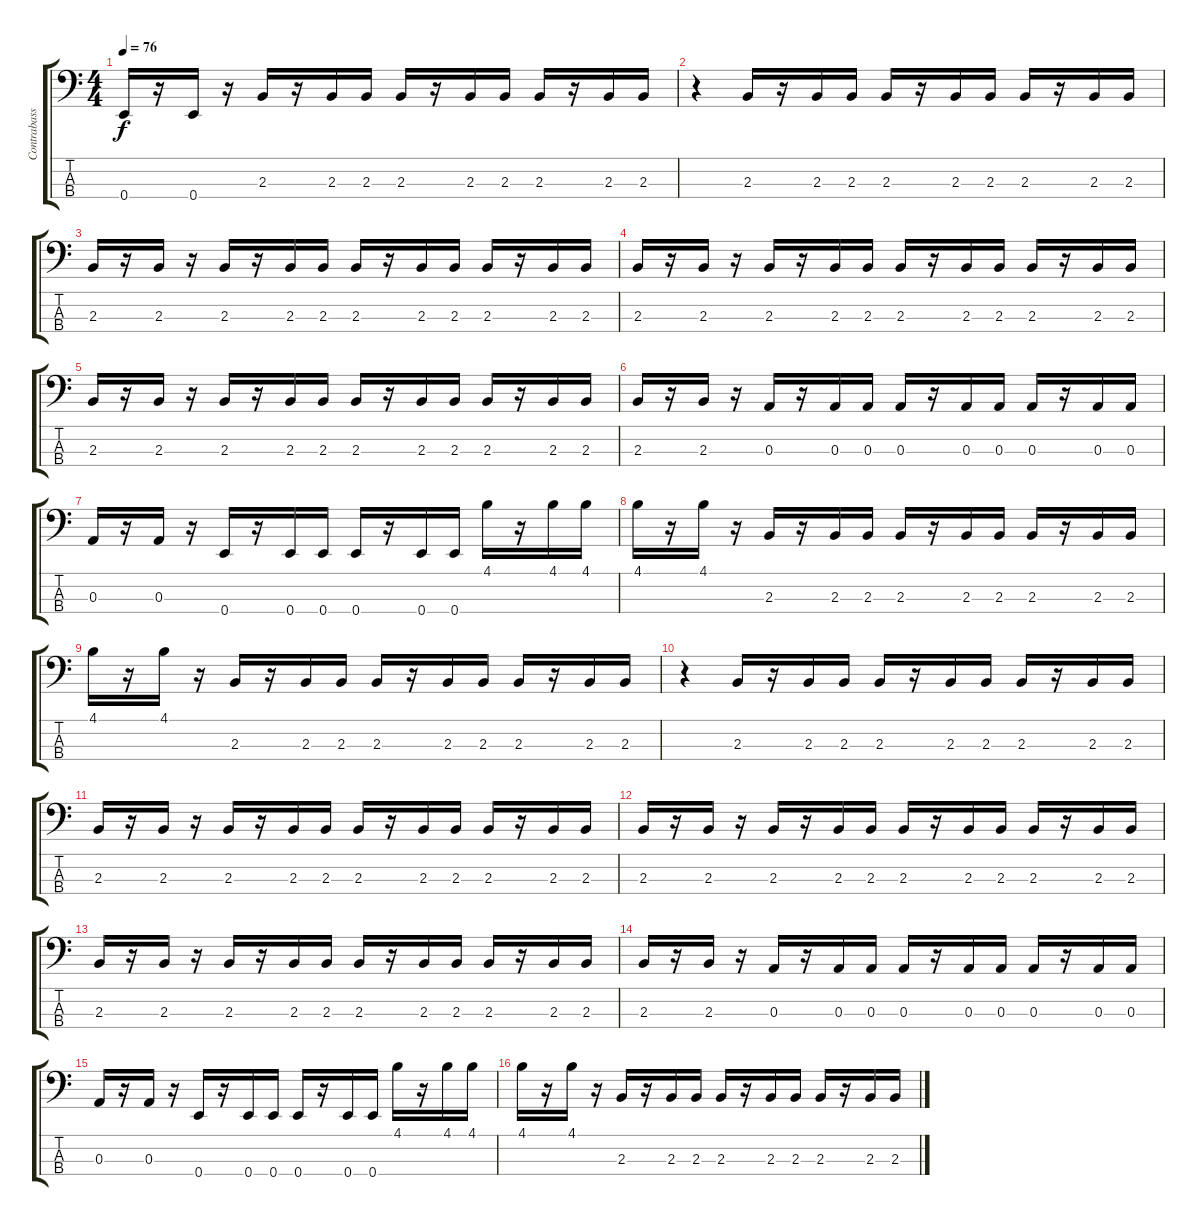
\track ("Contrabass" "Contrabass") {instrument contrabass}
\staff {score tabs}
\tuning (G2 D2 A1 E1) {hide}
\ts (4 4)
\tempo 76
\clef f4
\ks c
0.4.16{dy f} r.16 0.4.16 r.16 2.3.16 r.16 2.3.16 2.3.16 2.3.16 r.16 2.3.16 2.3.16 2.3.16 r.16 2.3.16 2.3.16 |
r.4 2.3.16 r.16 2.3.16 2.3.16 2.3.16 r.16 2.3.16 2.3.16 2.3.16 r.16 2.3.16 2.3.16 |
2.3.16 r.16 2.3.16 r.16 2.3.16 r.16 2.3.16 2.3.16 2.3.16 r.16 2.3.16 2.3.16 2.3.16 r.16 2.3.16 2.3.16 |
2.3.16 r.16 2.3.16 r.16 2.3.16 r.16 2.3.16 2.3.16 2.3.16 r.16 2.3.16 2.3.16 2.3.16 r.16 2.3.16 2.3.16 |
2.3.16 r.16 2.3.16 r.16 2.3.16 r.16 2.3.16 2.3.16 2.3.16 r.16 2.3.16 2.3.16 2.3.16 r.16 2.3.16 2.3.16 |
2.3.16 r.16 2.3.16 r.16 0.3.16 r.16 0.3.16 0.3.16 0.3.16 r.16 0.3.16 0.3.16 0.3.16 r.16 0.3.16 0.3.16 |
0.3.16 r.16 0.3.16 r.16 0.4.16 r.16 0.4.16 0.4.16 0.4.16 r.16 0.4.16 0.4.16 4.1.16 r.16 4.1.16 4.1.16 |
4.1.16 r.16 4.1.16 r.16 2.3.16 r.16 2.3.16 2.3.16 2.3.16 r.16 2.3.16 2.3.16 2.3.16 r.16 2.3.16 2.3.16 |
4.1.16 r.16 4.1.16 r.16 2.3.16 r.16 2.3.16 2.3.16 2.3.16 r.16 2.3.16 2.3.16 2.3.16 r.16 2.3.16 2.3.16 |
r.4 2.3.16 r.16 2.3.16 2.3.16 2.3.16 r.16 2.3.16 2.3.16 2.3.16 r.16 2.3.16 2.3.16 |
2.3.16 r.16 2.3.16 r.16 2.3.16 r.16 2.3.16 2.3.16 2.3.16 r.16 2.3.16 2.3.16 2.3.16 r.16 2.3.16 2.3.16 |
2.3.16 r.16 2.3.16 r.16 2.3.16 r.16 2.3.16 2.3.16 2.3.16 r.16 2.3.16 2.3.16 2.3.16 r.16 2.3.16 2.3.16 |
2.3.16 r.16 2.3.16 r.16 2.3.16 r.16 2.3.16 2.3.16 2.3.16 r.16 2.3.16 2.3.16 2.3.16 r.16 2.3.16 2.3.16 |
2.3.16 r.16 2.3.16 r.16 0.3.16 r.16 0.3.16 0.3.16 0.3.16 r.16 0.3.16 0.3.16 0.3.16 r.16 0.3.16 0.3.16 |
0.3.16 r.16 0.3.16 r.16 0.4.16 r.16 0.4.16 0.4.16 0.4.16 r.16 0.4.16 0.4.16 4.1.16 r.16 4.1.16 4.1.16 |
4.1.16 r.16 4.1.16 r.16 2.3.16 r.16 2.3.16 2.3.16 2.3.16 r.16 2.3.16 2.3.16 2.3.16 r.16 2.3.16 2.3.16
